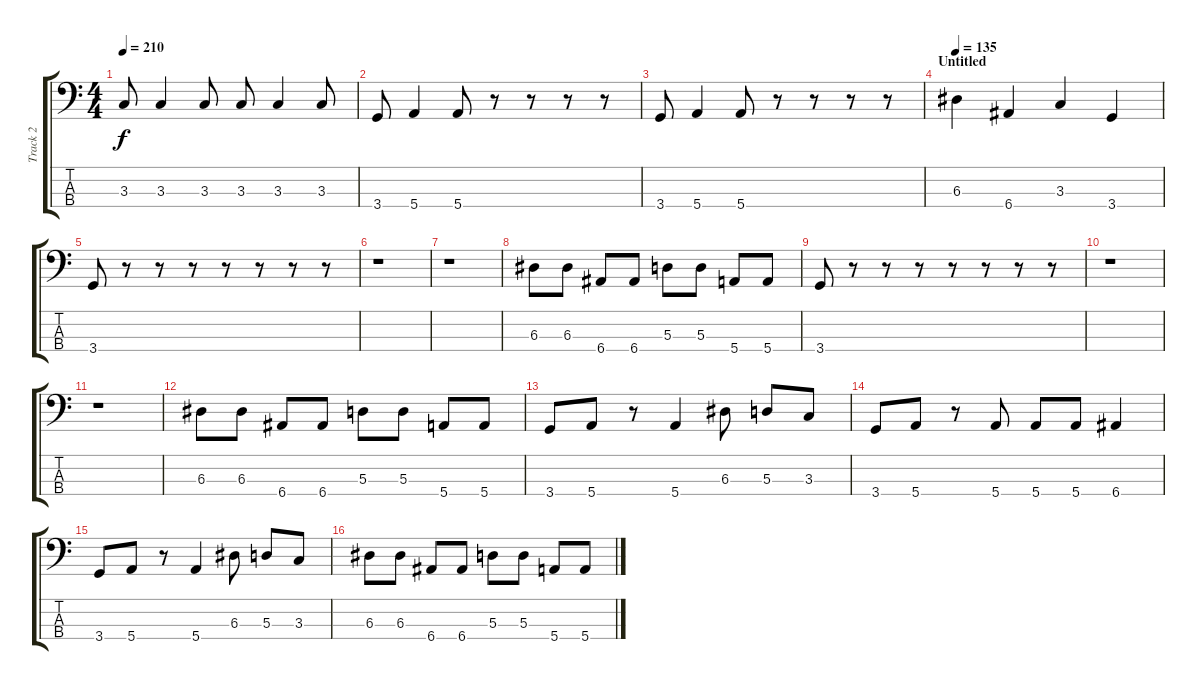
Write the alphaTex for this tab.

\track ("Track 2" "Track 2") {instrument electricbasspick}
\staff {score tabs}
\tuning (G2 D2 A1 E1) {hide}
\ts (4 4)
\tempo 210
\clef f4
\ks c
3.3.8{dy f} 3.3.4 3.3.8 3.3.8 3.3.4 3.3.8 |
3.4.8 5.4.4 5.4.8 r.8 r.8 r.8 r.8 |
3.4.8 5.4.4 5.4.8 r.8 r.8 r.8 r.8 |
\section ("" "Untitled")
\tempo 135
6.3.4 6.4.4 3.3.4 3.4.4 |
3.4.8 r.8 r.8 r.8 r.8 r.8 r.8 r.8 |
r.1 |
r.1 |
6.3.8 6.3.8 6.4.8 6.4.8 5.3.8 5.3.8 5.4.8 5.4.8 |
3.4.8 r.8 r.8 r.8 r.8 r.8 r.8 r.8 |
r.1 |
r.1 |
6.3.8 6.3.8 6.4.8 6.4.8 5.3.8 5.3.8 5.4.8 5.4.8 |
3.4.8 5.4.8 r.8 5.4.4 6.3.8 5.3.8 3.3.8 |
3.4.8 5.4.8 r.8 5.4.8 5.4.8 5.4.8 6.4.4 |
3.4.8 5.4.8 r.8 5.4.4 6.3.8 5.3.8 3.3.8 |
6.3.8 6.3.8 6.4.8 6.4.8 5.3.8 5.3.8 5.4.8 5.4.8
